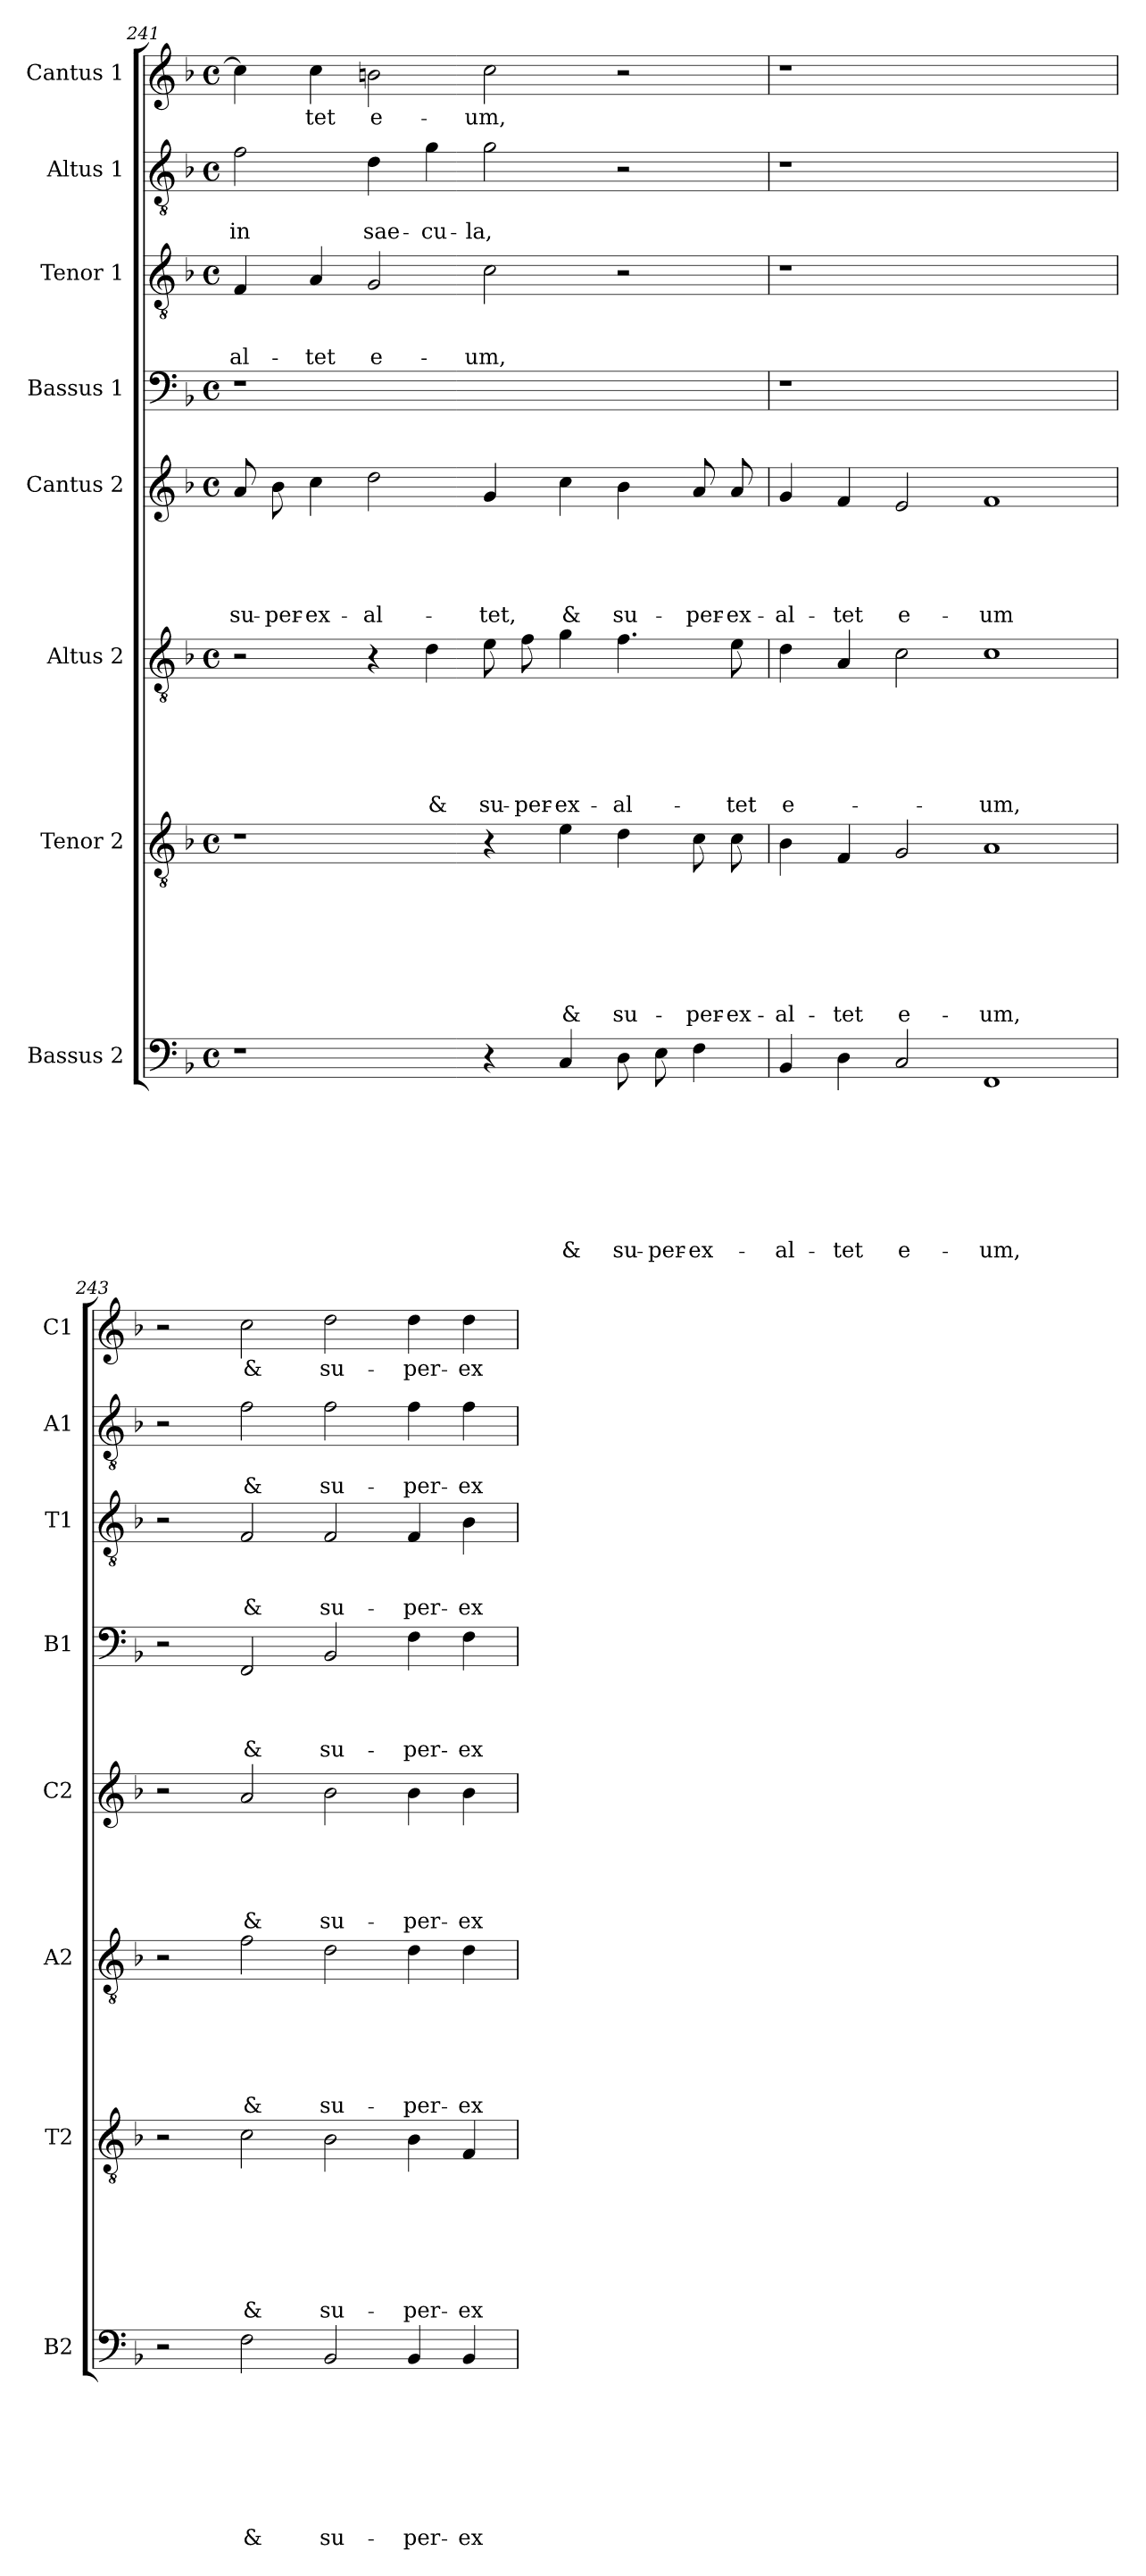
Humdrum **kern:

**kern	**text	**text	**text	**text	**text	**text	**text	**text	**kern	**text	**text	**text	**text	**text	**text	**text	**kern	**text	**text	**text	**text	**text	**text	**kern	**text	**text	**text	**text	**text	**kern	**text	**text	**text	**text	**kern	**text	**text	**text	**kern	**text	**text	**kern	**text
*part8	*part8	*part8	*part8	*part8	*part8	*part8	*part8	*part8	*part7	*part7	*part7	*part7	*part7	*part7	*part7	*part7	*part6	*part6	*part6	*part6	*part6	*part6	*part6	*part5	*part5	*part5	*part5	*part5	*part5	*part4	*part4	*part4	*part4	*part4	*part3	*part3	*part3	*part3	*part2	*part2	*part2	*part1	*part1
*staff8	*staff8	*staff8	*staff8	*staff8	*staff8	*staff8	*staff8	*staff8	*staff7	*staff7	*staff7	*staff7	*staff7	*staff7	*staff7	*staff7	*staff6	*staff6	*staff6	*staff6	*staff6	*staff6	*staff6	*staff5	*staff5	*staff5	*staff5	*staff5	*staff5	*staff4	*staff4	*staff4	*staff4	*staff4	*staff3	*staff3	*staff3	*staff3	*staff2	*staff2	*staff2	*staff1	*staff1
*I"Bassus 2	*	*	*	*	*	*	*	*	*I"Tenor 2	*	*	*	*	*	*	*	*I"Altus 2	*	*	*	*	*	*	*I"Cantus 2	*	*	*	*	*	*I"Bassus 1	*	*	*	*	*I"Tenor 1	*	*	*	*I"Altus 1	*	*	*I"Cantus 1	*
*I'B2	*	*	*	*	*	*	*	*	*I'T2	*	*	*	*	*	*	*	*I'A2	*	*	*	*	*	*	*I'C2	*	*	*	*	*	*I'B1	*	*	*	*	*I'T1	*	*	*	*I'A1	*	*	*I'C1	*
*clefF4	*	*	*	*	*	*	*	*	*clefGv2	*	*	*	*	*	*	*	*clefGv2	*	*	*	*	*	*	*clefG2	*	*	*	*	*	*clefF4	*	*	*	*	*clefGv2	*	*	*	*clefGv2	*	*	*clefG2	*
*k[b-]	*	*	*	*	*	*	*	*	*k[b-]	*	*	*	*	*	*	*	*k[b-]	*	*	*	*	*	*	*k[b-]	*	*	*	*	*	*k[b-]	*	*	*	*	*k[b-]	*	*	*	*k[b-]	*	*	*k[b-]	*
*d:	*	*	*	*	*	*	*	*	*d:	*	*	*	*	*	*	*	*d:	*	*	*	*	*	*	*d:	*	*	*	*	*	*d:	*	*	*	*	*d:	*	*	*	*d:	*	*	*d:	*
*M4/4	*	*	*	*	*	*	*	*	*M4/4	*	*	*	*	*	*	*	*M4/4	*	*	*	*	*	*	*M4/4	*	*	*	*	*	*M4/4	*	*	*	*	*M4/4	*	*	*	*M4/4	*	*	*M4/4	*
*met(c)	*	*	*	*	*	*	*	*	*met(c)	*	*	*	*	*	*	*	*met(c)	*	*	*	*	*	*	*met(c)	*	*	*	*	*	*met(c)	*	*	*	*	*met(c)	*	*	*	*met(c)	*	*	*met(c)	*
=241	=241	=241	=241	=241	=241	=241	=241	=241	=241	=241	=241	=241	=241	=241	=241	=241	=241	=241	=241	=241	=241	=241	=241	=241	=241	=241	=241	=241	=241	=241	=241	=241	=241	=241	=241	=241	=241	=241	=241	=241	=241	=241	=241
1r	.	.	.	.	.	.	.	.	1r	.	.	.	.	.	.	.	2r	.	.	.	.	.	.	8a/	.	.	.	.	su-	1r	.	.	.	.	4F/	.	.	-al-	2f\	.	in	4cc\]	.
.	.	.	.	.	.	.	.	.	.	.	.	.	.	.	.	.	.	.	.	.	.	.	.	8b-\	.	.	.	.	-per-	.	.	.	.	.	.	.	.	.	.	.	.	.	.
.	.	.	.	.	.	.	.	.	.	.	.	.	.	.	.	.	.	.	.	.	.	.	.	4cc\	.	.	.	.	-ex-	.	.	.	.	.	4A/	.	.	-tet	.	.	.	4cc\	-tet
.	.	.	.	.	.	.	.	.	.	.	.	.	.	.	.	.	4r	.	.	.	.	.	.	2dd\	.	.	.	.	-al-	.	.	.	.	.	2G/	.	.	e-	4d\	.	sae-	2bn\	e-
.	.	.	.	.	.	.	.	.	.	.	.	.	.	.	.	.	4d\	.	.	.	.	.	&	.	.	.	.	.	.	.	.	.	.	.	.	.	.	.	4g\	.	-cu-	.	.
4r	.	.	.	.	.	.	.	.	4r	.	.	.	.	.	.	.	8e\	.	.	.	.	.	su-	4g/	.	.	.	.	-tet,	1ryy	.	.	.	.	2c\	.	.	-um,	2g\	.	-la,	2cc\	-um,
.	.	.	.	.	.	.	.	.	.	.	.	.	.	.	.	.	8f\	.	.	.	.	.	-per-	.	.	.	.	.	.	.	.	.	.	.	.	.	.	.	.	.	.	.	.
4C/	.	.	.	.	.	.	.	&	4e\	.	.	.	.	.	.	&	4g\	.	.	.	.	.	-ex-	4cc\	.	.	.	.	&	.	.	.	.	.	.	.	.	.	.	.	.	.	.
8D\	.	.	.	.	.	.	.	su-	4d\	.	.	.	.	.	.	su-	4.f\	.	.	.	.	.	-al-	4b-\	.	.	.	.	su-	.	.	.	.	.	2r	.	.	.	2r	.	.	2r	.
8E\	.	.	.	.	.	.	.	-per-	.	.	.	.	.	.	.	.	.	.	.	.	.	.	.	.	.	.	.	.	.	.	.	.	.	.	.	.	.	.	.	.	.	.	.
4F\	.	.	.	.	.	.	.	-ex-	8c\	.	.	.	.	.	.	-per-	.	.	.	.	.	.	.	8a/	.	.	.	.	-per-	.	.	.	.	.	.	.	.	.	.	.	.	.	.
.	.	.	.	.	.	.	.	.	8c\	.	.	.	.	.	.	-ex-	8e\	.	.	.	.	.	-tet	8a/	.	.	.	.	-ex-	.	.	.	.	.	.	.	.	.	.	.	.	.	.
=242	=242	=242	=242	=242	=242	=242	=242	=242	=242	=242	=242	=242	=242	=242	=242	=242	=242	=242	=242	=242	=242	=242	=242	=242	=242	=242	=242	=242	=242	=242	=242	=242	=242	=242	=242	=242	=242	=242	=242	=242	=242	=242	=242
4BB-/	.	.	.	.	.	.	.	-al-	4B-\	.	.	.	.	.	.	-al-	4d\	.	.	.	.	.	e-	4g/	.	.	.	.	-al-	1r	.	.	.	.	1r	.	.	.	1r	.	.	1r	.
4D\	.	.	.	.	.	.	.	-tet	4F/	.	.	.	.	.	.	-tet	4A/	.	.	.	.	.	.	4f/	.	.	.	.	-tet	.	.	.	.	.	.	.	.	.	.	.	.	.	.
2C/	.	.	.	.	.	.	.	e-	2G/	.	.	.	.	.	.	e-	2c\	.	.	.	.	.	.	2e/	.	.	.	.	e-	.	.	.	.	.	.	.	.	.	.	.	.	.	.
1FF	.	.	.	.	.	.	.	-um,	1A	.	.	.	.	.	.	-um,	1c	.	.	.	.	.	-um,	1f	.	.	.	.	-um	1ryy	.	.	.	.	1ryy	.	.	.	1ryy	.	.	1ryy	.
!!LO:LB:g=z
=243	=243	=243	=243	=243	=243	=243	=243	=243	=243	=243	=243	=243	=243	=243	=243	=243	=243	=243	=243	=243	=243	=243	=243	=243	=243	=243	=243	=243	=243	=243	=243	=243	=243	=243	=243	=243	=243	=243	=243	=243	=243	=243	=243
2r	.	.	.	.	.	.	.	.	2r	.	.	.	.	.	.	.	2r	.	.	.	.	.	.	2r	.	.	.	.	.	2r	.	.	.	.	2r	.	.	.	2r	.	.	2r	.
2F\	.	.	.	.	.	.	.	&	2c\	.	.	.	.	.	.	&	2f\	.	.	.	.	.	&	2a/	.	.	.	.	&	2FF/	.	.	.	&	2F/	.	.	&	2f\	.	&	2cc\	&
2BB-/	.	.	.	.	.	.	.	su-	2B-\	.	.	.	.	.	.	su-	2d\	.	.	.	.	.	su-	2b-\	.	.	.	.	su-	2BB-/	.	.	.	su-	2F/	.	.	su-	2f\	.	su-	2dd\	su-
4BB-/	.	.	.	.	.	.	.	-per-	4B-\	.	.	.	.	.	.	-per-	4d\	.	.	.	.	.	-per-	4b-\	.	.	.	.	-per-	4F\	.	.	.	-per-	4F/	.	.	-per-	4f\	.	-per-	4dd\	-per-
4BB-/	.	.	.	.	.	.	.	-ex-	4F/	.	.	.	.	.	.	-ex-	4d\	.	.	.	.	.	-ex-	4b-\	.	.	.	.	-ex-	4F\	.	.	.	-ex-	4B-\	.	.	-ex-	4f\	.	-ex-	4dd\	-ex-
=	=	=	=	=	=	=	=	=	=	=	=	=	=	=	=	=	=	=	=	=	=	=	=	=	=	=	=	=	=	=	=	=	=	=	=	=	=	=	=	=	=	=	=
*-	*-	*-	*-	*-	*-	*-	*-	*-	*-	*-	*-	*-	*-	*-	*-	*-	*-	*-	*-	*-	*-	*-	*-	*-	*-	*-	*-	*-	*-	*-	*-	*-	*-	*-	*-	*-	*-	*-	*-	*-	*-	*-	*-
